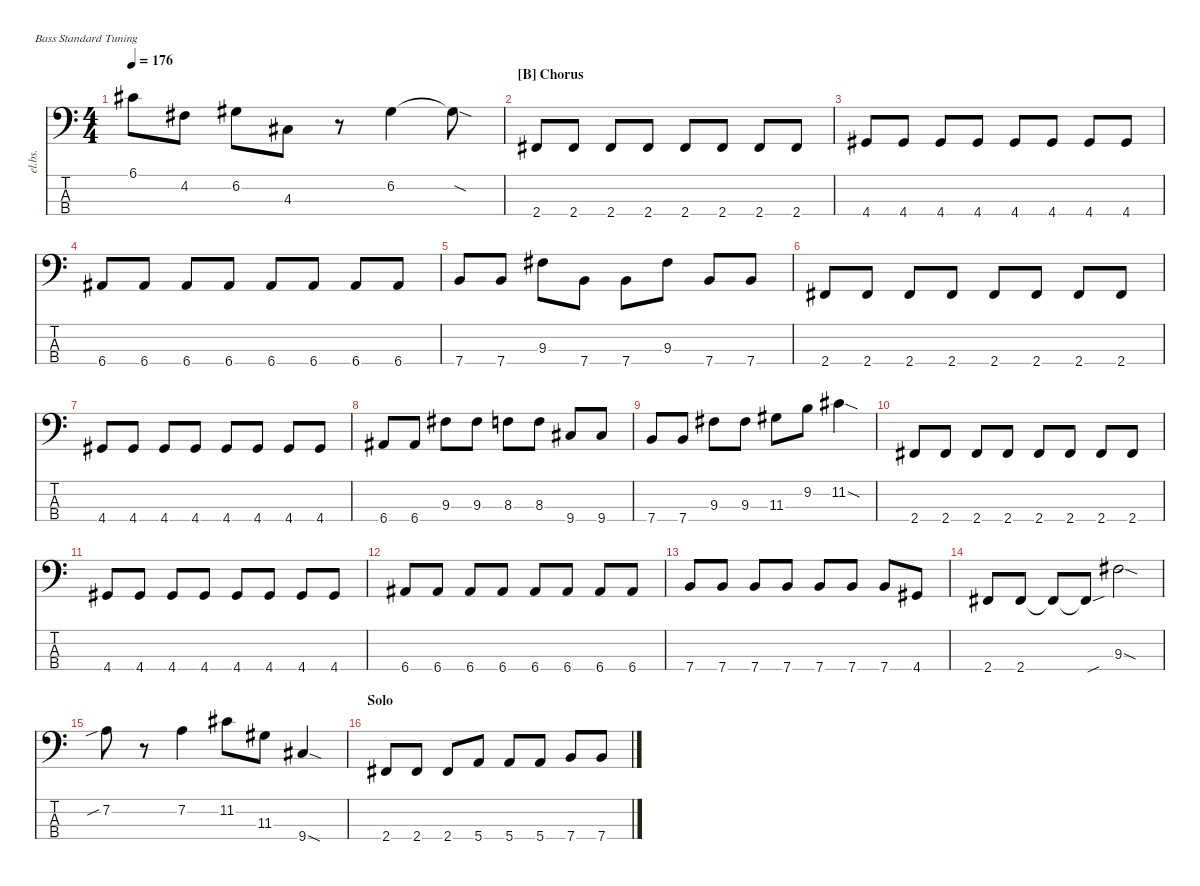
\defaultSystemsLayout 4
\hideDynamics
\bracketExtendMode nobrackets
\track ("Electric Bass" "el.bs.") {instrument electricbassfinger}
\staff {score tabs}
\tuning (G2 D2 A1 E1)
\ts (4 4)
\tempo 176
\clef f4
\ks c
6.1{acc #}.8{dy mf beam Down} 4.2{acc #}.8{beam Down} 6.2{acc #}.8{beam Down} 4.3{acc #}.8{beam Down} r.8{beam Down} 6.2{acc #}.4{beam Down} 6.2{sod t acc #}.8{beam Down} |
\section ("B" "Chorus")
2.4{acc #}.8{beam Up} 2.4{acc #}.8{beam Up} 2.4{acc #}.8{beam Up} 2.4{acc #}.8{beam Up} 2.4{acc #}.8{beam Up} 2.4{acc #}.8{beam Up} 2.4{acc #}.8{beam Up} 2.4{acc #}.8{beam Up} |
4.4{acc #}.8{beam Up} 4.4{acc #}.8{beam Up} 4.4{acc #}.8{beam Up} 4.4{acc #}.8{beam Up} 4.4{acc #}.8{beam Up} 4.4{acc #}.8{beam Up} 4.4{acc #}.8{beam Up} 4.4{acc #}.8{beam Up} |
6.4{acc #}.8{beam Up} 6.4{acc #}.8{beam Up} 6.4{acc #}.8{beam Up} 6.4{acc #}.8{beam Up} 6.4{acc #}.8{beam Up} 6.4{acc #}.8{beam Up} 6.4{acc #}.8{beam Up} 6.4{acc #}.8{beam Up} |
7.4.8{beam Up} 7.4.8{beam Up} 9.3{acc #}.8{beam Down} 7.4.8{beam Down} 7.4.8{beam Down} 9.3{acc #}.8{beam Down} 7.4.8{beam Up} 7.4.8{beam Up} |
2.4{acc #}.8{beam Up} 2.4{acc #}.8{beam Up} 2.4{acc #}.8{beam Up} 2.4{acc #}.8{beam Up} 2.4{acc #}.8{beam Up} 2.4{acc #}.8{beam Up} 2.4{acc #}.8{beam Up} 2.4{acc #}.8{beam Up} |
4.4{acc #}.8{beam Up} 4.4{acc #}.8{beam Up} 4.4{acc #}.8{beam Up} 4.4{acc #}.8{beam Up} 4.4{acc #}.8{beam Up} 4.4{acc #}.8{beam Up} 4.4{acc #}.8{beam Up} 4.4{acc #}.8{beam Up} |
6.4{acc #}.8{beam Up} 6.4{acc #}.8{beam Up} 9.3{acc #}.8{beam Down} 9.3{acc #}.8{beam Down} 8.3.8{beam Down} 8.3.8{beam Down} 9.4{acc #}.8{beam Up} 9.4{acc #}.8{beam Up} |
7.4.8{beam Up} 7.4.8{beam Up} 9.3{acc #}.8{beam Down} 9.3{acc #}.8{beam Down} 11.3{acc #}.8{beam Down} 9.2.8{beam Down} 11.2{sod acc #}.4{beam Down} |
2.4{acc #}.8{beam Up} 2.4{acc #}.8{beam Up} 2.4{acc #}.8{beam Up} 2.4{acc #}.8{beam Up} 2.4{acc #}.8{beam Up} 2.4{acc #}.8{beam Up} 2.4{acc #}.8{beam Up} 2.4{acc #}.8{beam Up} |
4.4{acc #}.8{beam Up} 4.4{acc #}.8{beam Up} 4.4{acc #}.8{beam Up} 4.4{acc #}.8{beam Up} 4.4{acc #}.8{beam Up} 4.4{acc #}.8{beam Up} 4.4{acc #}.8{beam Up} 4.4{acc #}.8{beam Up} |
6.4{acc #}.8{beam Up} 6.4{acc #}.8{beam Up} 6.4{acc #}.8{beam Up} 6.4{acc #}.8{beam Up} 6.4{acc #}.8{beam Up} 6.4{acc #}.8{beam Up} 6.4{acc #}.8{beam Up} 6.4{acc #}.8{beam Up} |
7.4.8{beam Up} 7.4.8{beam Up} 7.4.8{beam Up} 7.4.8{beam Up} 7.4.8{beam Up} 7.4.8{beam Up} 7.4.8{beam Up} 4.4{acc #}.8{beam Up} |
2.4{acc #}.8{beam Up} 2.4{acc #}.8{beam Up} 2.4{t acc #}.8{beam Up} 2.4{sou t acc #}.8{beam Up} 9.3{sod acc #}.2{beam Down} |
7.2{sib}.8{beam Down} r.8{beam Down} 7.2.4{beam Down} 11.2{acc #}.8{beam Down} 11.3{acc #}.8{beam Down} 9.4{sod acc #}.4{beam Up} |
\section ("" "Solo")
2.4{acc #}.8{beam Up} 2.4{acc #}.8{beam Up} 2.4{acc #}.8{beam Up} 5.4.8{beam Up} 5.4.8{beam Up} 5.4.8{beam Up} 7.4.8{beam Up} 7.4.8{beam Up}
